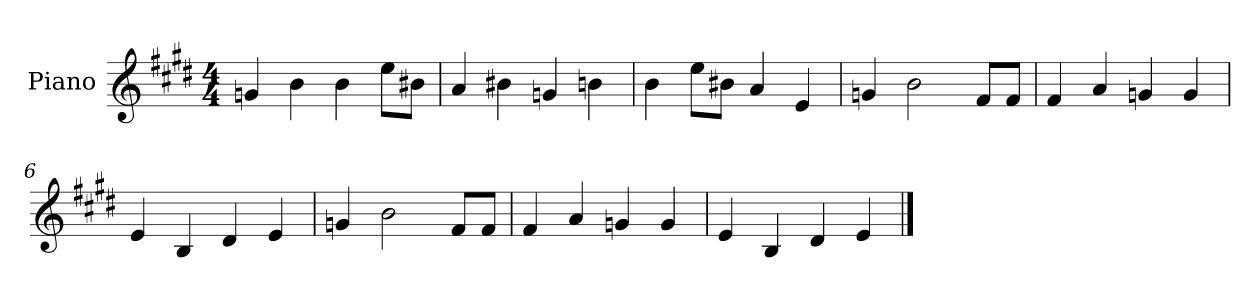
**kern
*part1
*staff1
*I"Piano
*I'P-no
*clefG2
*k[f#c#g#d#]
*M4/4
*MM90
=1
4gn/
4b\
4b\
8ee\L
8b#X\J
=2
4a/
4b#X\
4gn/
4bn\
=3
4b\
8ee\L
8b#X\J
4a/
4e/
=4
4gn/
2b\
8f#/L
8f#/J
=5
4f#/
4a/
4gn/
4g/
=6
4e/
4B/
4d#/
4e/
!!LO:LB:g=z
=7
4gn/
2b\
8f#/L
8f#/J
=8
4f#/
4a/
4gn/
4g/
=9
4e/
4B/
4d#/
4e/
==
*-
